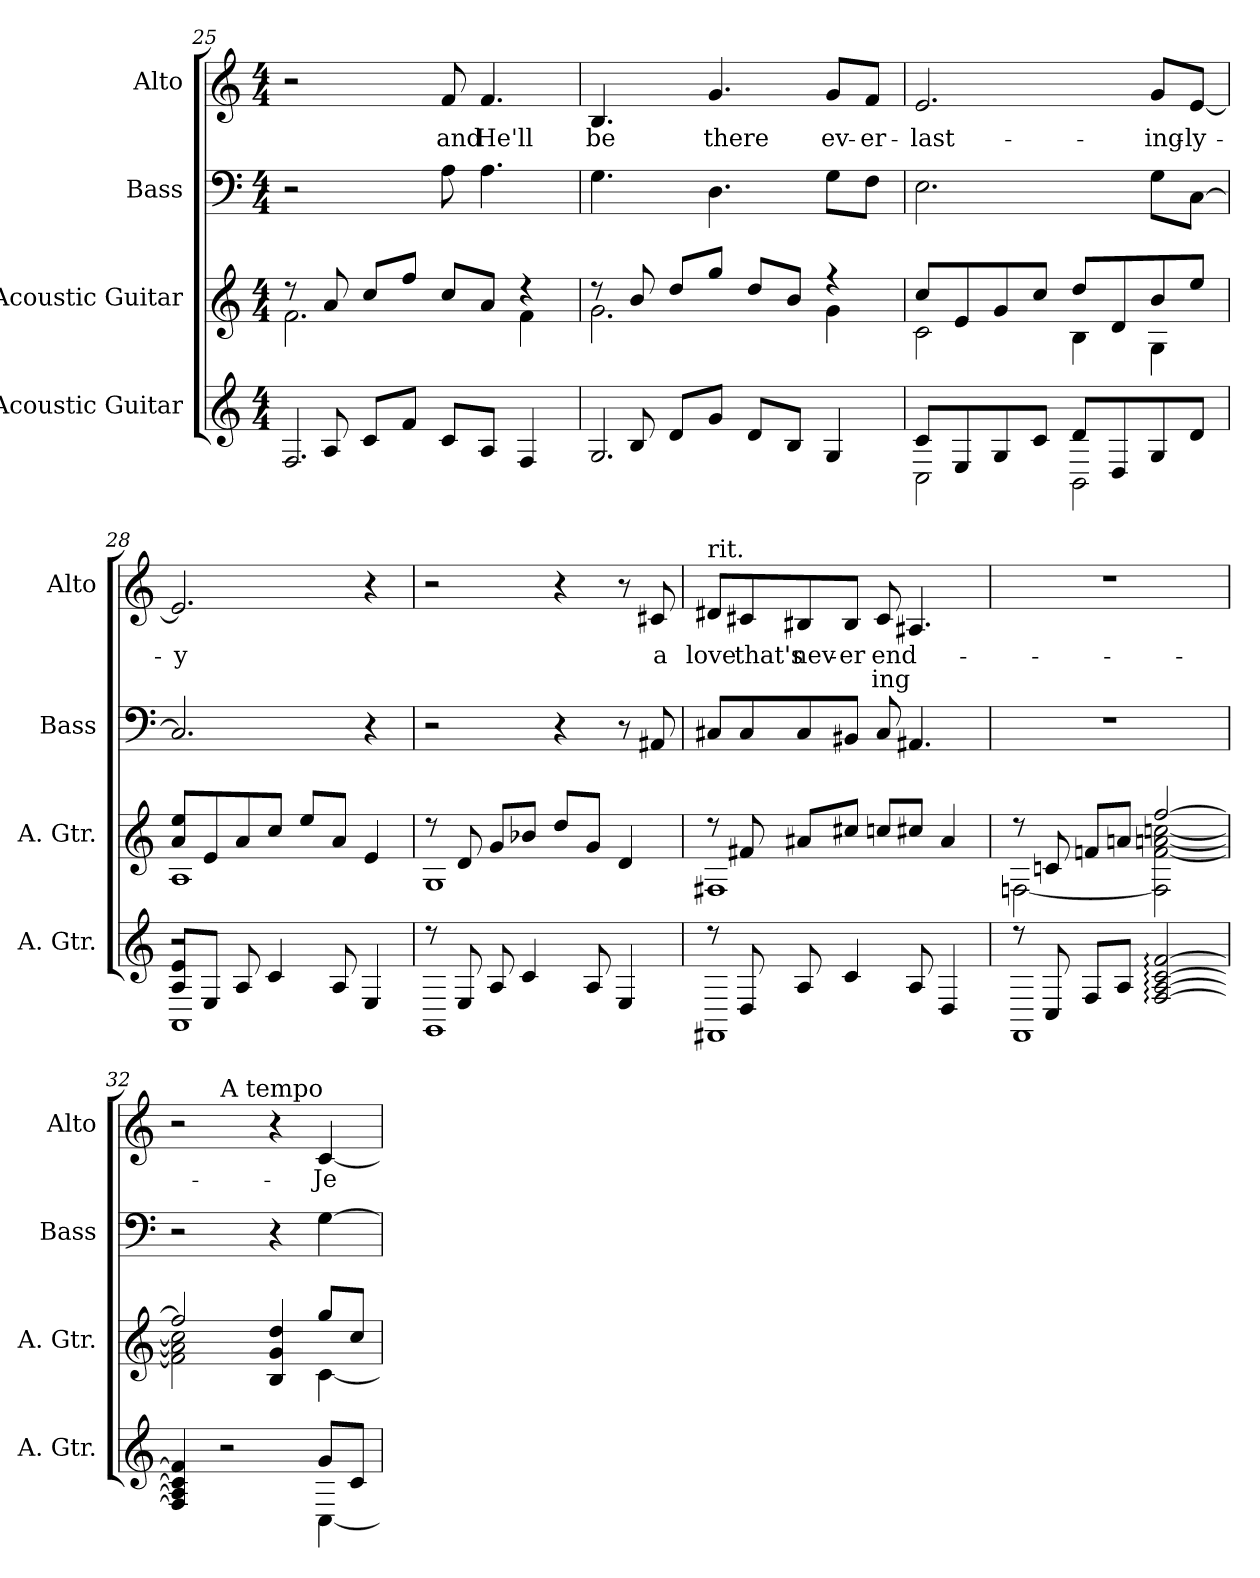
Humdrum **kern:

**kern	**kern	**kern	**kern	**text	**text
*part4	*part3	*part2	*part1	*part1	*part1
*staff4	*staff3	*staff2	*staff1	*staff1	*staff1
*I"Acoustic Guitar	*I"Acoustic Guitar	*I"Bass	*I"Alto	*	*
*I'A. Gtr.	*I'A. Gtr.	*I'Bass	*I'Alto	*	*
*	*clefG2	*clefF4	*clefG2	*	*
*	*ITrd7c12	*	*	*	*
*k[]	*k[]	*k[]	*k[]	*	*
*C:	*C:	*C:	*C:	*	*
*M4/4	*M4/4	*M4/4	*M4/4	*	*
=25	=25	=25	=25	=25	=25
*^	*^	*	*	*	*
8ryy	2.Fi/	8r	2.Fi\	2r	2r	.	.
8Ai/	.	8Ai/	.	.	.	.	.
8ci/L	.	8ci/L	.	.	.	.	.
8fi/J	.	8fi/J	.	.	.	.	.
!	!	!	!	!	!	!LO:LY:b:color=#000000	!
8ci/L	.	8ci/L	.	8Ai\	8fi/	and	.
!	!	!	!	!	!	!LO:LY:b:color=#000000	!
8Ai/J	.	8Ai/J	.	4.Ai\	4.fi/	He'll	.
4ryy	4Fi/	4r	4Fi\	.	.	.	.
=26	=26	=26	=26	=26	=26	=26	=26
!	!	!	!	!	!	!LO:LY:b:color=#000000	!
8ryy	2.Gi/	8r	2.Gi\	4.Gi\	4.Bi/	be	.
8Bi/	.	8Bi/	.	.	.	.	.
8di/L	.	8di/L	.	.	.	.	.
!	!	!	!	!	!	!LO:LY:b:color=#000000	!
8gi/J	.	8gi/J	.	4.Di\	4.gi/	there	.
8di/L	.	8di/L	.	.	.	.	.
8Bi/J	.	8Bi/J	.	.	.	.	.
!	!	!	!	!	!	!LO:LY:b:color=#000000	!
4ryy	4Gi/	4r	4Gi\	8Gi\L	8gi/L	ev-	.
!	!	!	!	!	!	!LO:LY:b:color=#000000	!
.	.	.	.	8Fi\J	8fi/J	-er-	.
!!LO:LB:g=z
=27	=27	=27	=27	=27	=27	=27	=27
!	!	!	!	!	!	!LO:LY:b:color=#000000	!
8ci/L	2Ci\	8ci/L	2Ci\	2.Ei\	2.ei/	-last-	.
8Ei/	.	8Ei/	.	.	.	.	.
8Gi/	.	8Gi/	.	.	.	.	.
8ci/J	.	8ci/J	.	.	.	.	.
8di/L	2BBi\	8di/L	4BBi\	.	.	.	.
8Di/	.	8Di/	.	.	.	.	.
!	!	!	!	!	!	!LO:LY:b:color=#000000	!
8Gi/	.	8Bi/	4GGi\	8Gi\L	8gi/L	-ing-	.
!	!	!	!	!	!	!LO:LY:b:color=#000000	!
8di/J	.	8ei/J	.	[8Ci\J	[8ei/J	-ly-	.
=28	=28	=28	=28	=28	=28	=28	=28
*	*^	*	*^	*	*	*	*
!	!	!	!	!	!	!	!	!LO:LY:b:color=#000000	!
8Ai/ 8eiL	1AAi	2r	8Ai/ 8eiL	1AAi	2ryy	2.Ci/]	2.ei/]	-y	.
8Ei/J	.	.	8Ei/	.	.	.	.	.	.
8Ai/	.	.	8Ai/	.	.	.	.	.	.
4ci/	.	.	8ci/J	.	.	.	.	.	.
.	.	2ryy	8ei/L	.	2ryy	.	.	.	.
8Ai/	.	.	8Ai/J	.	.	.	.	.	.
4Ei/	.	.	4Ei/	.	.	4r	4r	.	.
*	*v	*v	*	*	*	*	*	*	*
*	*	*	*v	*v	*	*	*	*
=29	=29	=29	=29	=29	=29	=29	=29
8r	1GGi	8r	1GGi	2r	2r	.	.
8Ei/	.	8Di/	.	.	.	.	.
8Ai/	.	8Gi/L	.	.	.	.	.
4ci/	.	8B-Xi/J	.	.	.	.	.
.	.	8di/L	.	4r	4r	.	.
8Ai/	.	8Gi/J	.	.	.	.	.
4Ei/	.	4Di/	.	8r	8r	.	.
!	!	!	!	!	!	!LO:LY:b:color=#000000	!
.	.	.	.	8AA#Xi/	8c#Xi/	a	.
!!LO:LB:g=z
=30	=30	=30	=30	=30	=30	=30	=30
!	!	!	!	!	!LO:TX:t=rit.	!	!
!	!	!	!	!	!	!LO:LY:b:color=#000000	!
8r	1FF#i	8r	1FF#Xi	8C#Xi/L	8d#Xi/L	love	.
!	!	!	!	!	!	!LO:LY:b:color=#000000	!
8Di/	.	8F#Xi/	.	8C#i/	8c#Xi/	that's	.
!	!	!	!	!	!	!LO:LY:b:color=#000000	!
8Ai/	.	8A#Xi/L	.	8C#i/	8B#Xi/	nev-	.
!	!	!	!	!	!	!LO:LY:b:color=#000000	!
4ci/	.	8c#Xi/J	.	8BB#Xi/J	8B#i/J	-er	.
!	!	!	!	!	!	!LO:LY:b:color=#000000	!LO:LY:b:color=#000000
.	.	8cni/L	.	8C#i/	8c#i/	end-	-ing
8Ai/	.	8c#Xi/J	.	4.AA#Xi/	4.A#Xi/	.	.
4Di/	.	4A#i/	.	.	.	.	.
=31	=31	=31	=31	=31	=31	=31	=31
8r	1FFi	8r	[2FFni\	1r	1r	.	.
8Ci/	.	8Cni/	.	.	.	.	.
8Fi/L	.	8Fni/L	.	.	.	.	.
8Ai/J	.	8Ani/J	.	.	.	.	.
[2Fi/: [2Ai: [2ci: [2fi:	.	[2f:i/	2FFi\] [2Fi [2Ani [2cni	.	.	.	.
=32	=32	=32	=32	=32	=32	=32	=32
*	*	*	*	*	*^	*	*
4Fi/] 4Ai] 4ci] 4fi]	2ryy	2fi/]	2Fi\] 2Ai] 2ci]	2r	2r	4ryy	.	.
!	!	!	!	!	!	!LO:TX:a:t=A tempo	!	!
2r	.	.	.	.	.	2.ryy	.	.
.	4ryy	4BBi/ 4Gi 4di	4ryy	4r	4r	.	.	.
!	!	!	!	!	!	!	!LO:LY:b:color=#000000	!
8gi/L	[4Ci\	8gi/L	[4Ci\	[4Gi\	[4ci/	.	Je-	.
8ci/J	.	8ci/J	.	.	.	.	.	.
*v	*v	*	*	*	*v	*v	*	*
*	*v	*v	*	*	*	*
=	=	=	=	=	=
*-	*-	*-	*-	*-	*-
